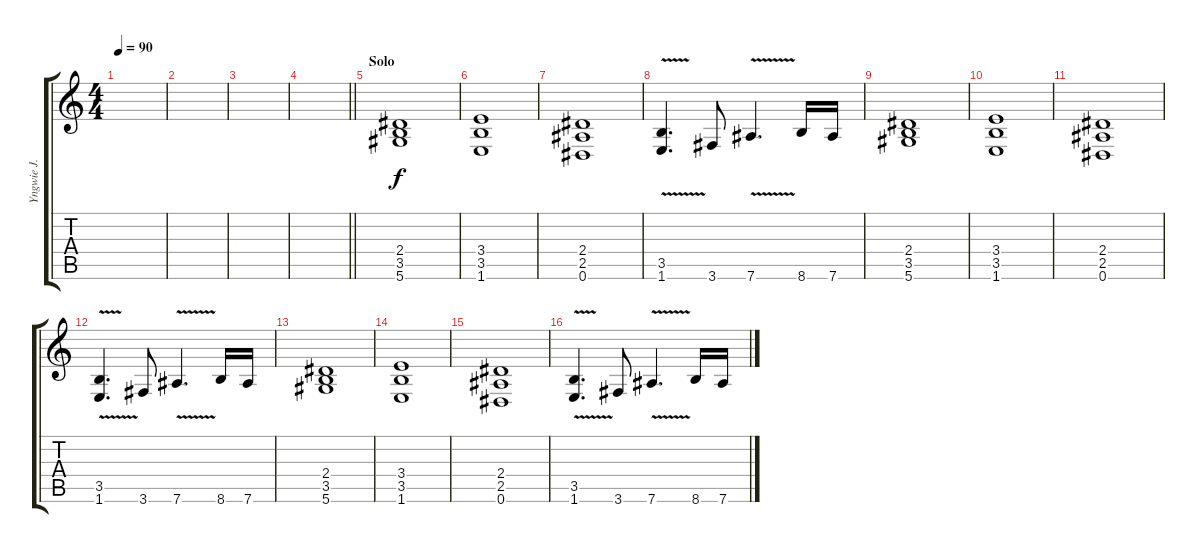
\track ("Yngwie J. Malmsteen" "Yngwie J. ") {instrument distortionguitar}
\staff {score tabs}
\tuning (Eb4 Bb3 Gb3 Db3 Ab2 Eb2) {hide}
\ts (4 4)
\tempo 90
\clef g2
\ks c
|
|
|
\barLineRight lightlight
|
\section ("" "Solo")
(2.4 3.5 5.6).1 |
(3.4 3.5 1.6).1 |
(2.4 2.5 0.6).1 |
(3.5 1.6{v}).4{d} 3.6.8 7.6{v}.4{d} 8.6.16 7.6.16 |
(2.4 3.5 5.6).1 |
(3.4 3.5 1.6).1 |
(2.4 2.5 0.6).1 |
(3.5 1.6{v}).4{d} 3.6.8 7.6{v}.4{d} 8.6.16 7.6.16 |
(2.4 3.5 5.6).1 |
(3.4 3.5 1.6).1 |
(2.4 2.5 0.6).1 |
(3.5 1.6{v}).4{d} 3.6.8 7.6{v}.4{d} 8.6.16 7.6.16
